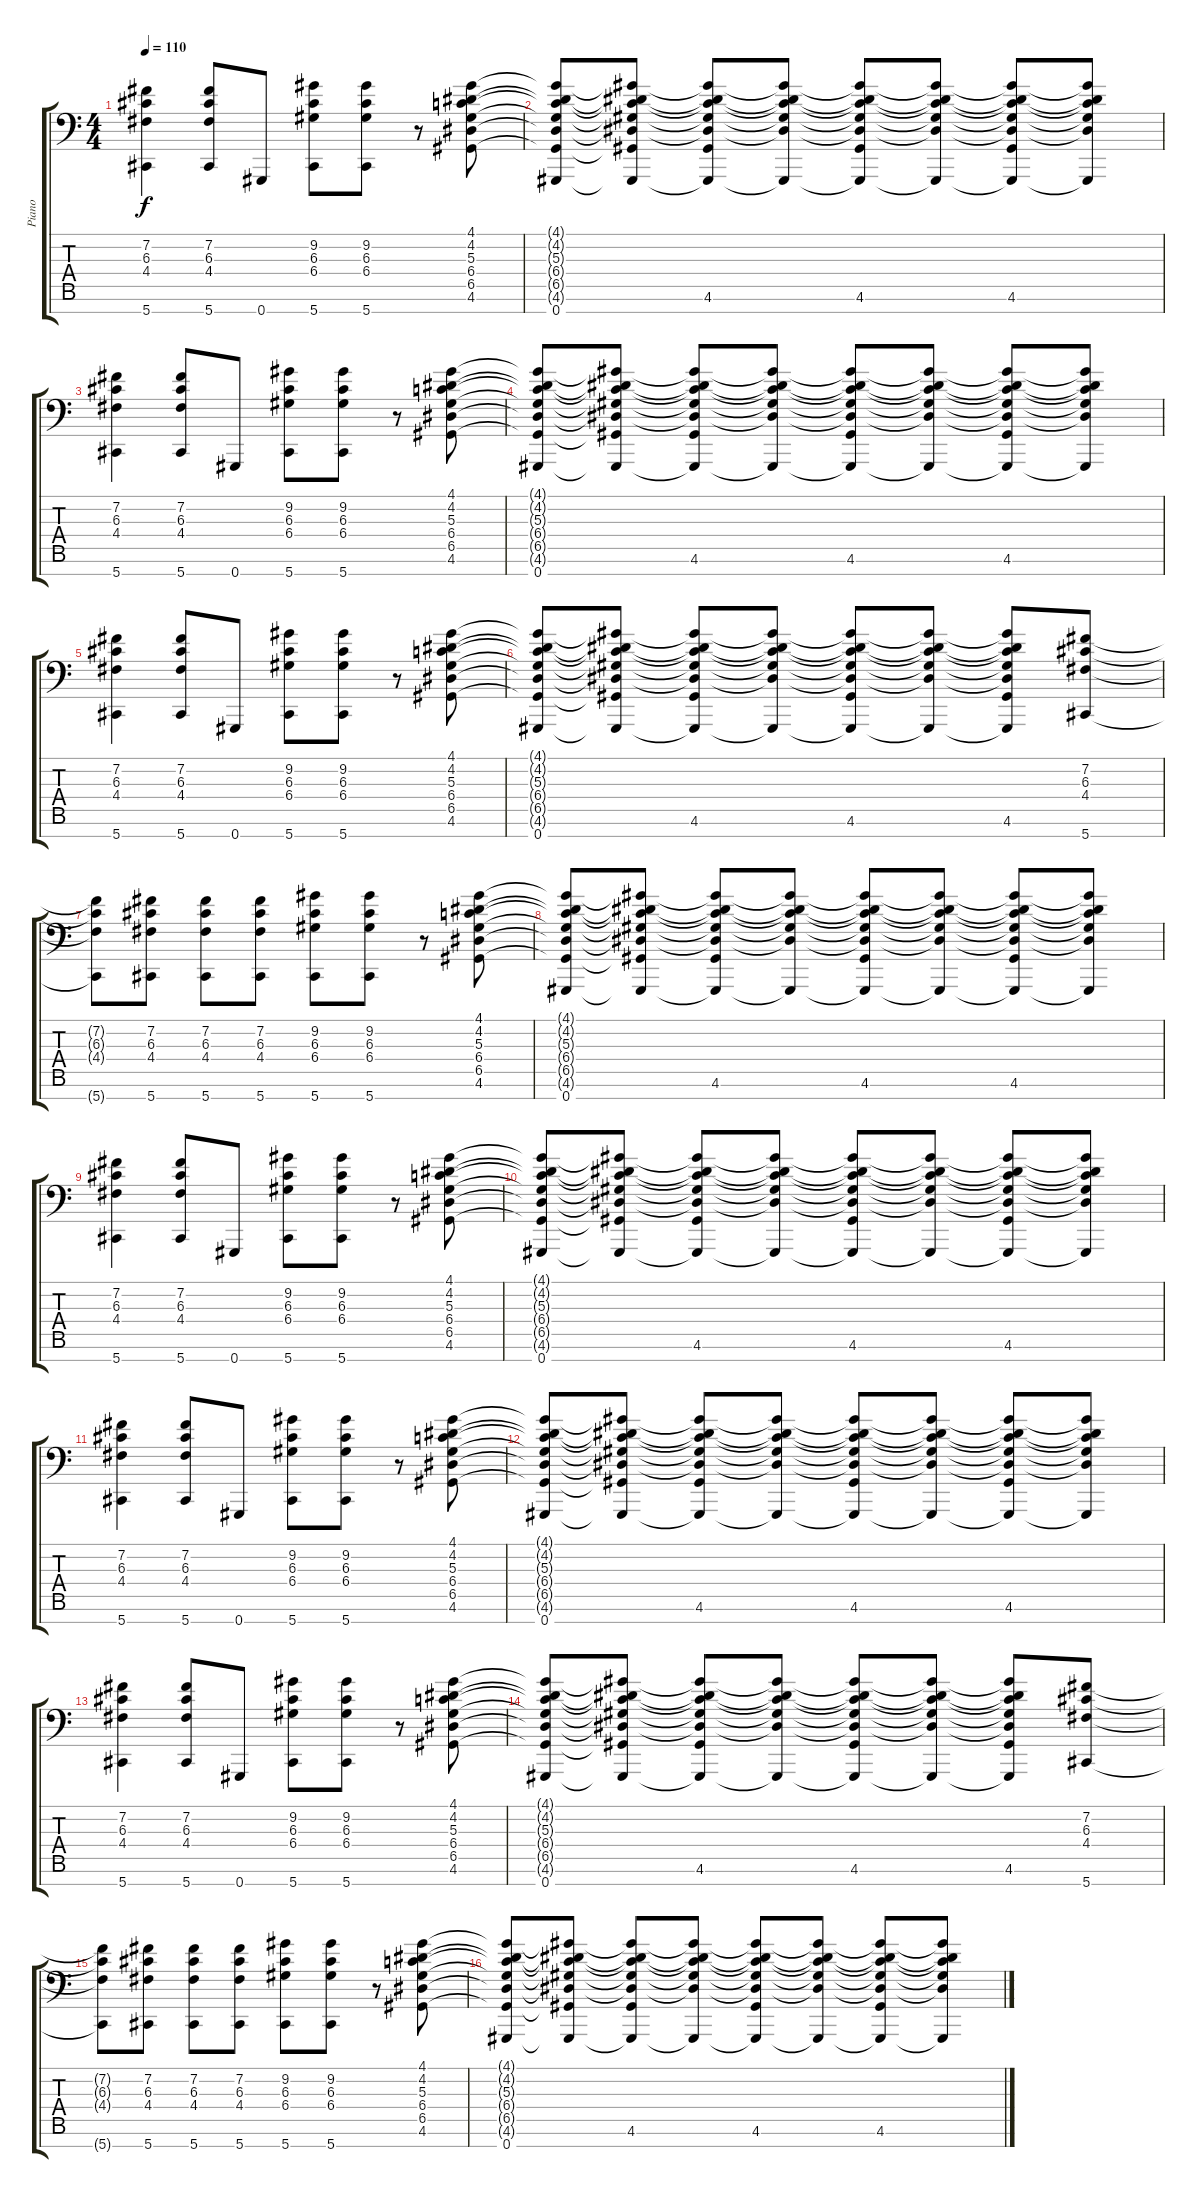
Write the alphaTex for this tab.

\track ("Piano" "Piano") {instrument acousticgrandpiano}
\staff {score tabs}
\tuning (E4 B3 G3 D3 A2 E2 Ab1) {hide}
\ts (4 4)
\tempo 110
\clef f4
\ks c
(7.2 6.3 4.4 5.7).4{dy f} (7.2 6.3 4.4 5.7).8 0.7.8 (9.2 6.3 6.4 5.7).8 (9.2 6.3 6.4 5.7).8 r.8 (4.1 4.2 5.3 6.4 6.5 4.6).8 |
(4.1{t} 4.2{t} 5.3{t} 6.4{t} 6.5{t} 4.6{t} 0.7).8 (4.1{t} 4.2{t} 5.3{t} 6.4{t} 6.5{t} 4.6{t} 0.7{t}).8 (4.1{t} 4.2{t} 5.3{t} 6.4{t} 6.5{t} 4.6 0.7{t}).8 (4.1{t} 4.2{t} 5.3{t} 6.4{t} 6.5{t} 0.7{t}).8 (4.1{t} 4.2{t} 5.3{t} 6.4{t} 6.5{t} 4.6 0.7{t}).8 (4.1{t} 4.2{t} 5.3{t} 6.4{t} 6.5{t} 0.7{t}).8 (4.1{t} 4.2{t} 5.3{t} 6.4{t} 6.5{t} 4.6 0.7{t}).8 (4.1{t} 4.2{t} 5.3{t} 6.4{t} 6.5{t} 0.7{t}).8 |
(7.2 6.3 4.4 5.7).4 (7.2 6.3 4.4 5.7).8 0.7.8 (9.2 6.3 6.4 5.7).8 (9.2 6.3 6.4 5.7).8 r.8 (4.1 4.2 5.3 6.4 6.5 4.6).8 |
(4.1{t} 4.2{t} 5.3{t} 6.4{t} 6.5{t} 4.6{t} 0.7).8 (4.1{t} 4.2{t} 5.3{t} 6.4{t} 6.5{t} 4.6{t} 0.7{t}).8 (4.1{t} 4.2{t} 5.3{t} 6.4{t} 6.5{t} 4.6 0.7{t}).8 (4.1{t} 4.2{t} 5.3{t} 6.4{t} 6.5{t} 0.7{t}).8 (4.1{t} 4.2{t} 5.3{t} 6.4{t} 6.5{t} 4.6 0.7{t}).8 (4.1{t} 4.2{t} 5.3{t} 6.4{t} 6.5{t} 0.7{t}).8 (4.1{t} 4.2{t} 5.3{t} 6.4{t} 6.5{t} 4.6 0.7{t}).8 (4.1{t} 4.2{t} 5.3{t} 6.4{t} 6.5{t} 0.7{t}).8 |
(7.2 6.3 4.4 5.7).4 (7.2 6.3 4.4 5.7).8 0.7.8 (9.2 6.3 6.4 5.7).8 (9.2 6.3 6.4 5.7).8 r.8 (4.1 4.2 5.3 6.4 6.5 4.6).8 |
(4.1{t} 4.2{t} 5.3{t} 6.4{t} 6.5{t} 4.6{t} 0.7).8 (4.1{t} 4.2{t} 5.3{t} 6.4{t} 6.5{t} 4.6{t} 0.7{t}).8 (4.1{t} 4.2{t} 5.3{t} 6.4{t} 6.5{t} 4.6 0.7{t}).8 (4.1{t} 4.2{t} 5.3{t} 6.4{t} 6.5{t} 0.7{t}).8 (4.1{t} 4.2{t} 5.3{t} 6.4{t} 6.5{t} 4.6 0.7{t}).8 (4.1{t} 4.2{t} 5.3{t} 6.4{t} 6.5{t} 0.7{t}).8 (4.1{t} 4.2{t} 5.3{t} 6.4{t} 6.5{t} 4.6 0.7{t}).8 (7.2 6.3 4.4 5.7).8 |
(7.2{t} 6.3{t} 4.4{t} 5.7{t}).8 (7.2 6.3 4.4 5.7).8 (7.2 6.3 4.4 5.7).8 (7.2 6.3 4.4 5.7).8 (9.2 6.3 6.4 5.7).8 (9.2 6.3 6.4 5.7).8 r.8 (4.1 4.2 5.3 6.4 6.5 4.6).8 |
(4.1{t} 4.2{t} 5.3{t} 6.4{t} 6.5{t} 4.6{t} 0.7).8 (4.1{t} 4.2{t} 5.3{t} 6.4{t} 6.5{t} 4.6{t} 0.7{t}).8 (4.1{t} 4.2{t} 5.3{t} 6.4{t} 6.5{t} 4.6 0.7{t}).8 (4.1{t} 4.2{t} 5.3{t} 6.4{t} 6.5{t} 0.7{t}).8 (4.1{t} 4.2{t} 5.3{t} 6.4{t} 6.5{t} 4.6 0.7{t}).8 (4.1{t} 4.2{t} 5.3{t} 6.4{t} 6.5{t} 0.7{t}).8 (4.1{t} 4.2{t} 5.3{t} 6.4{t} 6.5{t} 4.6 0.7{t}).8 (4.1{t} 4.2{t} 5.3{t} 6.4{t} 6.5{t} 0.7{t}).8 |
(7.2 6.3 4.4 5.7).4 (7.2 6.3 4.4 5.7).8 0.7.8 (9.2 6.3 6.4 5.7).8 (9.2 6.3 6.4 5.7).8 r.8 (4.1 4.2 5.3 6.4 6.5 4.6).8 |
(4.1{t} 4.2{t} 5.3{t} 6.4{t} 6.5{t} 4.6{t} 0.7).8 (4.1{t} 4.2{t} 5.3{t} 6.4{t} 6.5{t} 4.6{t} 0.7{t}).8 (4.1{t} 4.2{t} 5.3{t} 6.4{t} 6.5{t} 4.6 0.7{t}).8 (4.1{t} 4.2{t} 5.3{t} 6.4{t} 6.5{t} 0.7{t}).8 (4.1{t} 4.2{t} 5.3{t} 6.4{t} 6.5{t} 4.6 0.7{t}).8 (4.1{t} 4.2{t} 5.3{t} 6.4{t} 6.5{t} 0.7{t}).8 (4.1{t} 4.2{t} 5.3{t} 6.4{t} 6.5{t} 4.6 0.7{t}).8 (4.1{t} 4.2{t} 5.3{t} 6.4{t} 6.5{t} 0.7{t}).8 |
(7.2 6.3 4.4 5.7).4 (7.2 6.3 4.4 5.7).8 0.7.8 (9.2 6.3 6.4 5.7).8 (9.2 6.3 6.4 5.7).8 r.8 (4.1 4.2 5.3 6.4 6.5 4.6).8 |
(4.1{t} 4.2{t} 5.3{t} 6.4{t} 6.5{t} 4.6{t} 0.7).8 (4.1{t} 4.2{t} 5.3{t} 6.4{t} 6.5{t} 4.6{t} 0.7{t}).8 (4.1{t} 4.2{t} 5.3{t} 6.4{t} 6.5{t} 4.6 0.7{t}).8 (4.1{t} 4.2{t} 5.3{t} 6.4{t} 6.5{t} 0.7{t}).8 (4.1{t} 4.2{t} 5.3{t} 6.4{t} 6.5{t} 4.6 0.7{t}).8 (4.1{t} 4.2{t} 5.3{t} 6.4{t} 6.5{t} 0.7{t}).8 (4.1{t} 4.2{t} 5.3{t} 6.4{t} 6.5{t} 4.6 0.7{t}).8 (4.1{t} 4.2{t} 5.3{t} 6.4{t} 6.5{t} 0.7{t}).8 |
(7.2 6.3 4.4 5.7).4 (7.2 6.3 4.4 5.7).8 0.7.8 (9.2 6.3 6.4 5.7).8 (9.2 6.3 6.4 5.7).8 r.8 (4.1 4.2 5.3 6.4 6.5 4.6).8 |
(4.1{t} 4.2{t} 5.3{t} 6.4{t} 6.5{t} 4.6{t} 0.7).8 (4.1{t} 4.2{t} 5.3{t} 6.4{t} 6.5{t} 4.6{t} 0.7{t}).8 (4.1{t} 4.2{t} 5.3{t} 6.4{t} 6.5{t} 4.6 0.7{t}).8 (4.1{t} 4.2{t} 5.3{t} 6.4{t} 6.5{t} 0.7{t}).8 (4.1{t} 4.2{t} 5.3{t} 6.4{t} 6.5{t} 4.6 0.7{t}).8 (4.1{t} 4.2{t} 5.3{t} 6.4{t} 6.5{t} 0.7{t}).8 (4.1{t} 4.2{t} 5.3{t} 6.4{t} 6.5{t} 4.6 0.7{t}).8 (7.2 6.3 4.4 5.7).8 |
(7.2{t} 6.3{t} 4.4{t} 5.7{t}).8 (7.2 6.3 4.4 5.7).8 (7.2 6.3 4.4 5.7).8 (7.2 6.3 4.4 5.7).8 (9.2 6.3 6.4 5.7).8 (9.2 6.3 6.4 5.7).8 r.8 (4.1 4.2 5.3 6.4 6.5 4.6).8 |
(4.1{t} 4.2{t} 5.3{t} 6.4{t} 6.5{t} 4.6{t} 0.7).8 (4.1{t} 4.2{t} 5.3{t} 6.4{t} 6.5{t} 4.6{t} 0.7{t}).8 (4.1{t} 4.2{t} 5.3{t} 6.4{t} 6.5{t} 4.6 0.7{t}).8 (4.1{t} 4.2{t} 5.3{t} 6.4{t} 6.5{t} 0.7{t}).8 (4.1{t} 4.2{t} 5.3{t} 6.4{t} 6.5{t} 4.6 0.7{t}).8 (4.1{t} 4.2{t} 5.3{t} 6.4{t} 6.5{t} 0.7{t}).8 (4.1{t} 4.2{t} 5.3{t} 6.4{t} 6.5{t} 4.6 0.7{t}).8 (4.1{t} 4.2{t} 5.3{t} 6.4{t} 6.5{t} 0.7{t}).8
